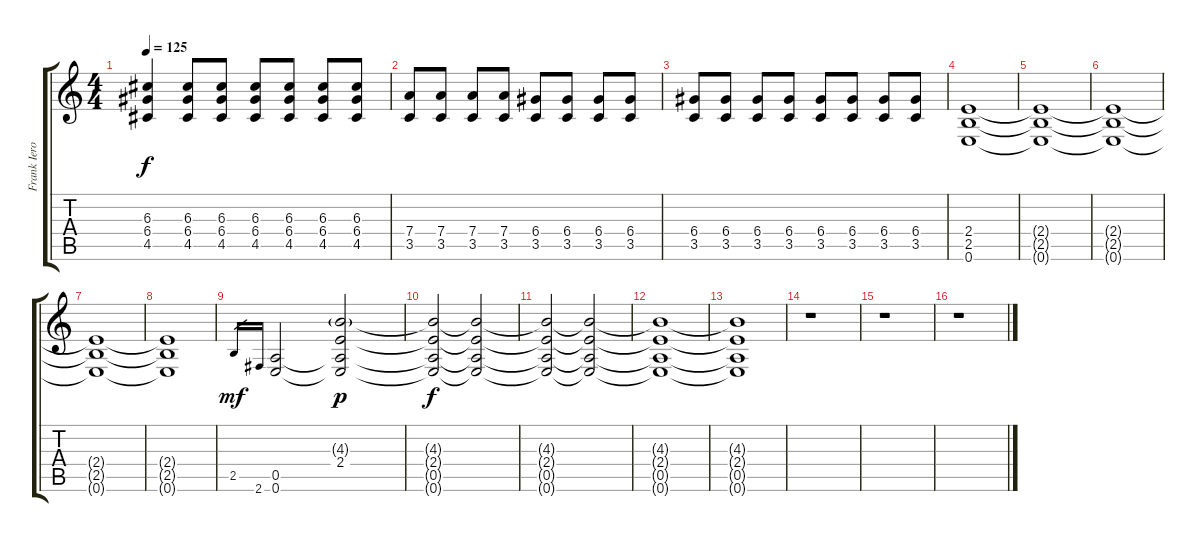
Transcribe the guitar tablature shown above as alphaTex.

\track ("Frank Iero" "Frank Iero") {instrument overdrivenguitar}
\staff {score tabs}
\tuning (E4 B3 G3 D3 A2 E2) {hide}
\ts (4 4)
\tempo 125
\clef g2
\ks c
(6.3 6.4 4.5).4{dy f} (6.3 6.4 4.5).8 (6.3 6.4 4.5).8 (6.3 6.4 4.5).8 (6.3 6.4 4.5).8 (6.3 6.4 4.5).8 (6.3 6.4 4.5).8 |
(7.4 3.5).8 (7.4 3.5).8 (7.4 3.5).8 (7.4 3.5).8 (6.4 3.5).8 (6.4 3.5).8 (6.4 3.5).8 (6.4 3.5).8 |
(6.4 3.5).8 (6.4 3.5).8 (6.4 3.5).8 (6.4 3.5).8 (6.4 3.5).8 (6.4 3.5).8 (6.4 3.5).8 (6.4 3.5).8 |
(2.4 2.5 0.6).1 |
(2.4{t} 2.5{t} 0.6{t}).1 |
(2.4{t} 2.5{t} 0.6{t}).1 |
(2.4{t} 2.5{t} 0.6{t}).1 |
(2.4{t} 2.5{t} 0.6{t}).1 |
2.5.16{gr dy mf} 2.6.16{gr} (0.5 0.6).2 (4.3{g} 2.4 0.5{t} 0.6{t}).2{dy p} |
(4.3{t} 2.4{t} 0.5{t} 0.6{t}).2{dy f} (4.3{t} 2.4{t} 0.5{t} 0.6{t}).2 |
(4.3{t} 2.4{t} 0.5{t} 0.6{t}).2{volume 0} (4.3{t} 2.4{t} 0.5{t} 0.6{t}).2 |
(4.3{t} 2.4{t} 0.5{t} 0.6{t}).1 |
(4.3{t} 2.4{t} 0.5{t} 0.6{t}).1 |
r.1 |
r.1 |
r.1
